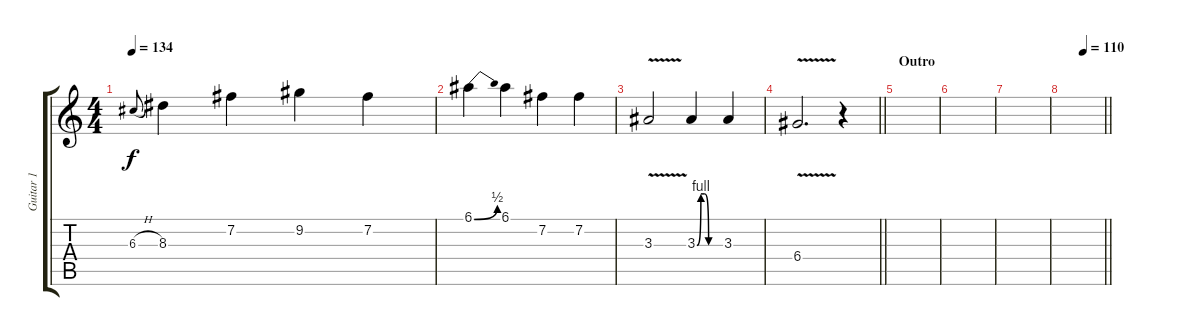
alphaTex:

\track ("Guitar 1" "Guitar 1") {instrument distortionguitar}
\staff {score tabs}
\tuning (E4 B3 G3 D3 A2 E2) {hide}
\ts (4 4)
\tempo 134
\clef g2
\ks c
6.3{h}.8{gr onbeat dy f} 8.3.4{volume 12 balance 14} 7.2.4 9.2.4 7.2.4 |
6.1{be (bend 0 0 60 2)}.4 6.1.4 7.2.4 7.2.4 |
3.3{v}.2 3.3{be (custom 0 0 10 4 20 4 30 0 60 0)}.4 3.3.4 |
\barLineRight lightlight
6.4{v}.2{d} r.4 |
\section ("" "Outro")
|
|
|
\tempo (110 0.5)
\barLineRight lightlight
